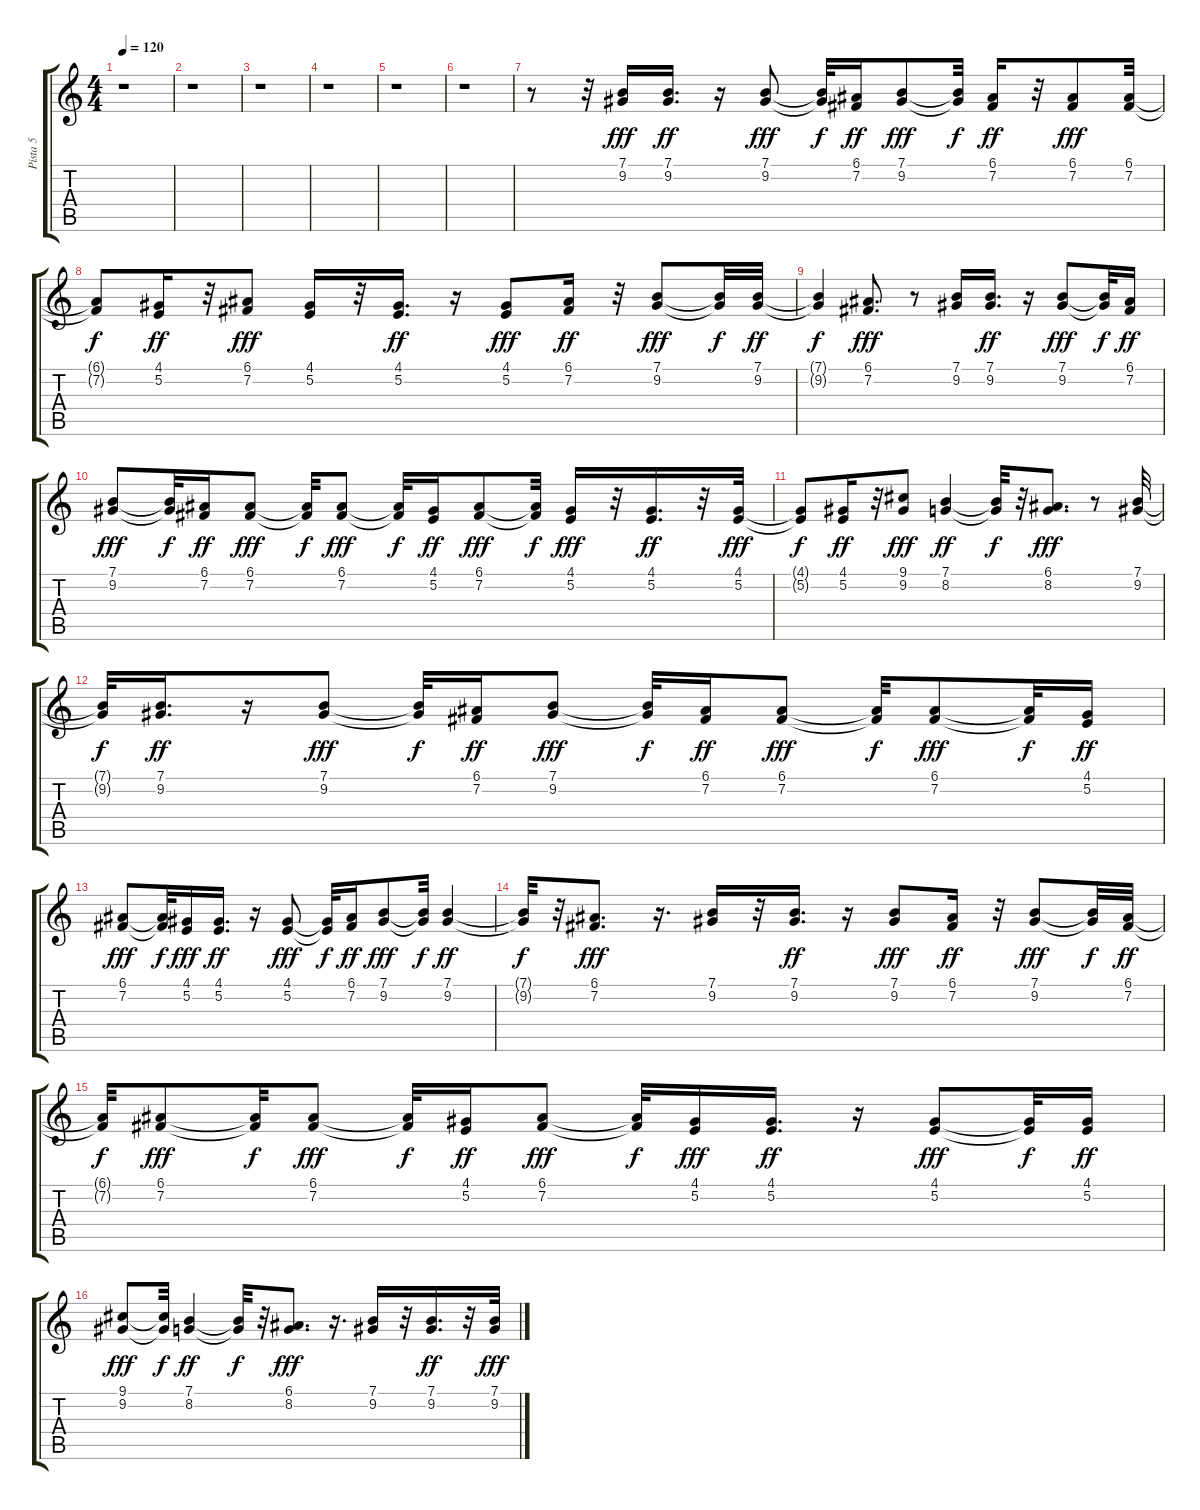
\track ("Pista 5" "Pista 5") {instrument choiraahs}
\staff {score tabs}
\tuning (E4 B3 G3 D3 A2 E2) {hide}
\ts (4 4)
\tempo 120
\clef g2
\ks c
r.1{dy f} |
r.1 |
r.1 |
r.1 |
r.1 |
r.1 |
r.8 r.32 (7.1 9.2).16{dy fff} (7.1 9.2).16{d dy ff} r.16 (7.1 9.2).8{dy fff} (7.1{t} 9.2{t}).32{dy f} (6.1 7.2).16{dy ff} (7.1 9.2).8{dy fff} (7.1{t} 9.2{t}).32{dy f} (6.1 7.2).16{dy ff} r.32 (6.1 7.2).8{dy fff} (6.1 7.2).32 |
(6.1{t} 7.2{t}).8{dy f} (4.1 5.2).16{dy ff} r.32 (6.1 7.2).8{dy fff} (4.1 5.2).16 r.32 (4.1 5.2).16{d dy ff} r.16 (4.1 5.2).8{dy fff} (6.1 7.2).16{dy ff} r.32 (7.1 9.2).8{dy fff} (7.1{t} 9.2{t}).32{dy f} (7.1 9.2).32{dy ff} |
(7.1{t} 9.2{t}).4{dy f} (6.1 7.2).8{d dy fff} r.8 (7.1 9.2).16 (7.1 9.2).16{d dy ff} r.16 (7.1 9.2).8{dy fff} (7.1{t} 9.2{t}).32{dy f} (6.1 7.2).16{dy ff} |
(7.1 9.2).8{dy fff} (7.1{t} 9.2{t}).32{dy f} (6.1 7.2).16{dy ff} (6.1 7.2).8{dy fff} (6.1{t} 7.2{t}).32{dy f} (6.1 7.2).8{dy fff} (6.1{t} 7.2{t}).32{dy f} (4.1 5.2).16{dy ff} (6.1 7.2).8{dy fff} (6.1{t} 7.2{t}).32{dy f} (4.1 5.2).16{dy fff} r.32 (4.1 5.2).16{d dy ff} r.32 (4.1 5.2).32{dy fff} |
(4.1{t} 5.2{t}).8{dy f} (4.1 5.2).16{dy ff} r.32 (9.1 9.2).8{dy fff} (7.1 8.2).4{dy ff} (7.1{t} 8.2{t}).32{dy f} r.32 (6.1 8.2).8{d dy fff} r.8 (7.1 9.2).32 |
(7.1{t} 9.2{t}).32{dy f} (7.1 9.2).16{d dy ff} r.16 (7.1 9.2).8{dy fff} (7.1{t} 9.2{t}).32{dy f} (6.1 7.2).16{dy ff} (7.1 9.2).8{dy fff} (7.1{t} 9.2{t}).32{dy f} (6.1 7.2).16{dy ff} (6.1 7.2).8{dy fff} (6.1{t} 7.2{t}).32{dy f} (6.1 7.2).8{dy fff} (6.1{t} 7.2{t}).32{dy f} (4.1 5.2).16{dy ff} |
(6.1 7.2).8{dy fff} (6.1{t} 7.2{t}).32{dy f} (4.1 5.2).16{dy fff} (4.1 5.2).16{d dy ff} r.16 (4.1 5.2).8{dy fff} (4.1{t} 5.2{t}).32{dy f} (6.1 7.2).16{dy ff} (7.1 9.2).8{dy fff} (7.1{t} 9.2{t}).32{dy f} (7.1 9.2).4{dy ff} |
(7.1{t} 9.2{t}).32{dy f} r.32 (6.1 7.2).8{d dy fff} r.16{d} (7.1 9.2).16 r.32 (7.1 9.2).16{d dy ff} r.16 (7.1 9.2).8{dy fff} (6.1 7.2).16{dy ff} r.32 (7.1 9.2).8{dy fff} (7.1{t} 9.2{t}).32{dy f} (6.1 7.2).32{dy ff} |
(6.1{t} 7.2{t}).32{dy f} (6.1 7.2).8{dy fff} (6.1{t} 7.2{t}).32{dy f} (6.1 7.2).8{dy fff} (6.1{t} 7.2{t}).32{dy f} (4.1 5.2).16{dy ff} (6.1 7.2).8{dy fff} (6.1{t} 7.2{t}).32{dy f} (4.1 5.2).16{dy fff} (4.1 5.2).16{d dy ff} r.16 (4.1 5.2).8{dy fff} (4.1{t} 5.2{t}).32{dy f} (4.1 5.2).16{dy ff} |
(9.1 9.2).8{dy fff} (9.1{t} 9.2{t}).32{dy f} (7.1 8.2).4{dy ff} (7.1{t} 8.2{t}).32{dy f} r.32 (6.1 8.2).8{d dy fff} r.16{d} (7.1 9.2).16 r.32 (7.1 9.2).16{d dy ff} r.32 (7.1 9.2).32{dy fff}
